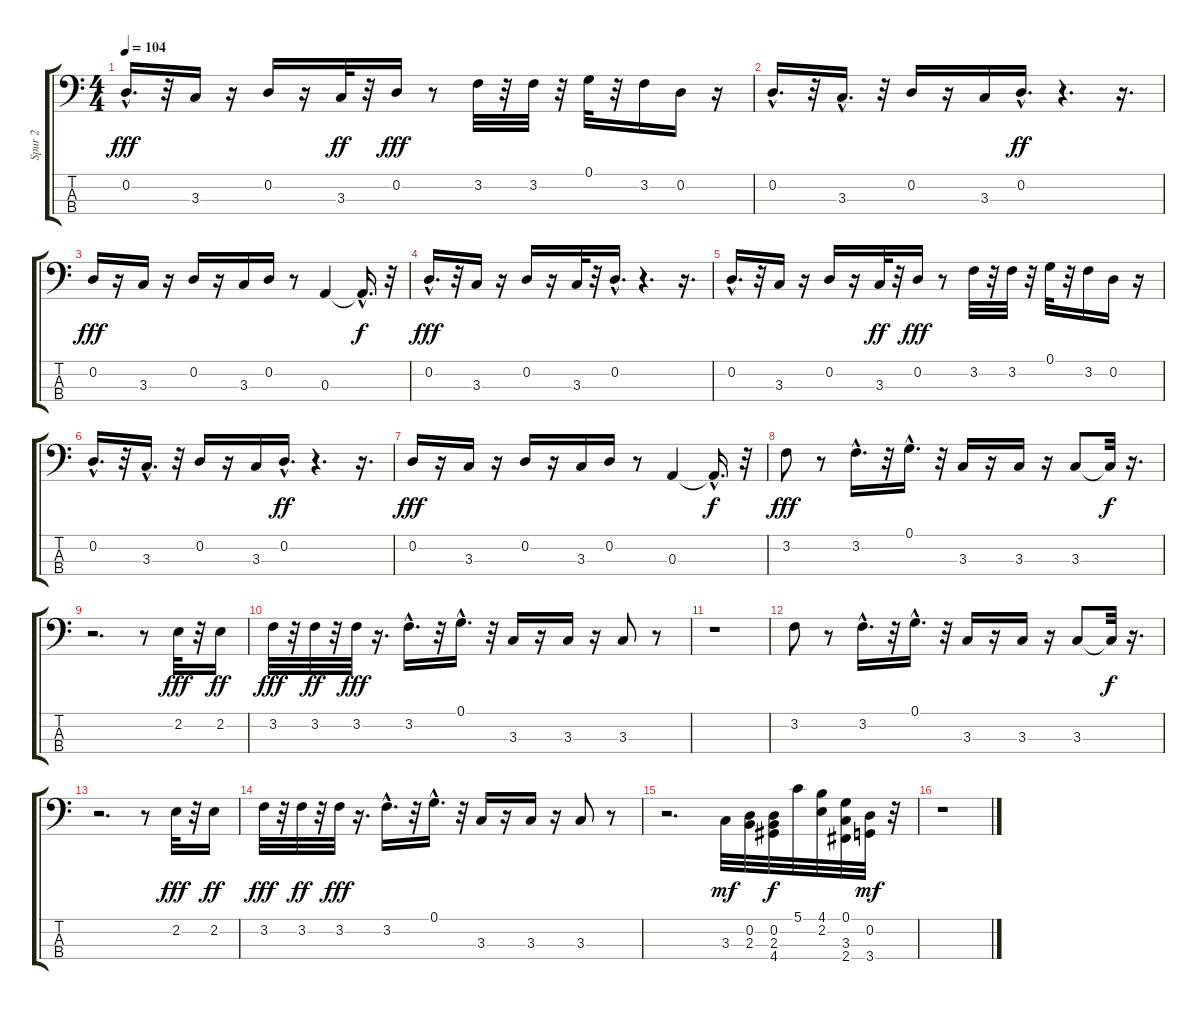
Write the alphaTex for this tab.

\track ("Spur 2" "Spur 2") {instrument synthbass2}
\staff {score tabs}
\tuning (G2 D2 A1 E1) {hide}
\ts (4 4)
\tempo 104
\clef f4
\ks c
0.2{hac}.16{d dy fff} r.32 3.3.16 r.16 0.2.16 r.16 3.3.32{dy ff} r.32 0.2.16{dy fff} r.8 3.2.32 r.32 3.2.32 r.32 0.1.32 r.32 3.2.16 0.2.16 r.16 |
0.2{hac}.16{d} r.32 3.3{hac}.16{d} r.32 0.2.16 r.16 3.3.16 0.2{hac}.16{d dy ff} r.4{d} r.16{d} |
0.2.16{dy fff} r.16 3.3.16 r.16 0.2.16 r.16 3.3.16 0.2.16 r.8 0.3.4 0.3{hac t}.16{d dy f} r.32 |
0.2{hac}.16{d dy fff} r.32 3.3.16 r.16 0.2.16 r.16 3.3.32 r.32 0.2{hac}.16{d} r.4{d} r.16{d} |
0.2{hac}.16{d} r.32 3.3.16 r.16 0.2.16 r.16 3.3.32{dy ff} r.32 0.2.16{dy fff} r.8 3.2.32 r.32 3.2.32 r.32 0.1.32 r.32 3.2.16 0.2.16 r.16 |
0.2{hac}.16{d} r.32 3.3{hac}.16{d} r.32 0.2.16 r.16 3.3.16 0.2{hac}.16{d dy ff} r.4{d} r.16{d} |
0.2.16{dy fff} r.16 3.3.16 r.16 0.2.16 r.16 3.3.16 0.2.16 r.8 0.3.4 0.3{hac t}.16{d dy f} r.32 |
3.2.8{dy fff} r.8 3.2{hac}.16{d} r.32 0.1{hac}.16{d} r.32 3.3.16 r.16 3.3.16 r.16 3.3.8 3.3{t}.32{dy f} r.16{d} |
r.2{d} r.8 2.2.32{dy fff} r.32 2.2.16{dy ff} |
3.2.32{dy fff} r.32 3.2.32{dy ff} r.32 3.2.32{dy fff} r.16{d} 3.2{hac}.16{d} r.32 0.1{hac}.16{d} r.32 3.3.16 r.16 3.3.16 r.16 3.3.8 r.8 |
r.1 |
3.2.8 r.8 3.2{hac}.16{d} r.32 0.1{hac}.16{d} r.32 3.3.16 r.16 3.3.16 r.16 3.3.8 3.3{t}.32{dy f} r.16{d} |
r.2{d} r.8 2.2.32{dy fff} r.32 2.2.16{dy ff} |
3.2.32{dy fff} r.32 3.2.32{dy ff} r.32 3.2.32{dy fff} r.16{d} 3.2{hac}.16{d} r.32 0.1{hac}.16{d} r.32 3.3.16 r.16 3.3.16 r.16 3.3.8 r.8 |
r.2{d} 3.3.32{dy mf} (0.2 2.3).32 (0.2 2.3 4.4).32{dy f} 5.1.32 (4.1 2.2).32 (0.1 3.3 2.4).32 (0.2 3.4).32{dy mf} r.32 |
r.1
